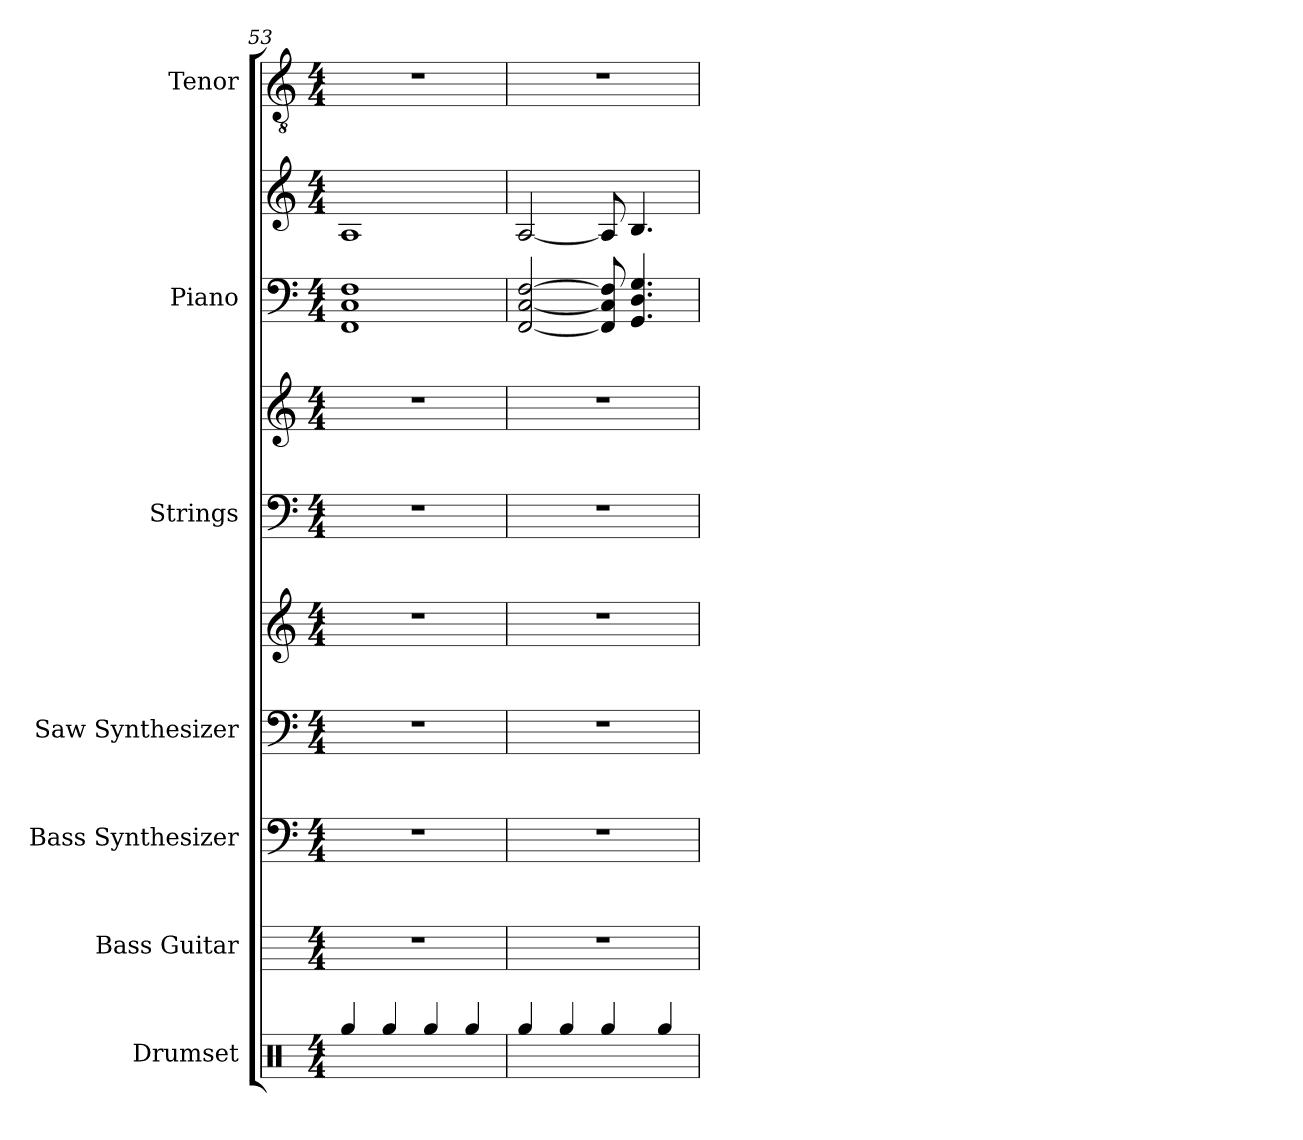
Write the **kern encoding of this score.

**kern	**kern	**kern	**kern	**kern	**kern	**kern	**kern	**kern	**kern
*part7	*part6	*part5	*part4	*part4	*part3	*part3	*part2	*part2	*part1
*staff10	*staff9	*staff8	*staff7	*staff6	*staff5	*staff4	*staff3	*staff2	*staff1
*I"Drumset	*I"Bass Guitar	*I"Bass Synthesizer	*I"Saw Synthesizer	*	*I"Strings	*	*I"Piano	*	*I"Tenor
*I'D. Set	*I'B. Guit.	*I'Synth.	*I'Synth.	*	*I'St.	*	*I'Pno.	*	*I'T.
!!LO:LB:g=z
*clefX	*	*clefF4	*clefF4	*clefG2	*clefF4	*clefG2	*clefF4	*clefG2	*clefGv2
*	*ITrd7c12	*	*	*	*	*	*	*	*
*k[]	*k[]	*k[]	*k[]	*k[]	*k[]	*k[]	*k[]	*k[]	*k[]
*M4/4	*M4/4	*M4/4	*M4/4	*M4/4	*M4/4	*M4/4	*M4/4	*M4/4	*M4/4
=53	=53	=53	=53	=53	=53	=53	=53	=53	=53
4Rgg/	1r	1r	1r	1r	1r	1r	1FF 1C 1F	1A	1r
4Rgg/	.	.	.	.	.	.	.	.	.
4Rgg/	.	.	.	.	.	.	.	.	.
4Rgg/	.	.	.	.	.	.	.	.	.
=54	=54	=54	=54	=54	=54	=54	=54	=54	=54
4Rgg/	1r	1r	1r	1r	1r	1r	[2FF/ [2C/ [2F/	[2A/	1r
4Rgg/	.	.	.	.	.	.	.	.	.
4Rgg/	.	.	.	.	.	.	8FF/] 8C/] 8F/]	8A/]	.
.	.	.	.	.	.	.	4.GG/ 4.D/ 4.G/	4.B/	.
4Rgg/	.	.	.	.	.	.	.	.	.
=	=	=	=	=	=	=	=	=	=
*-	*-	*-	*-	*-	*-	*-	*-	*-	*-
